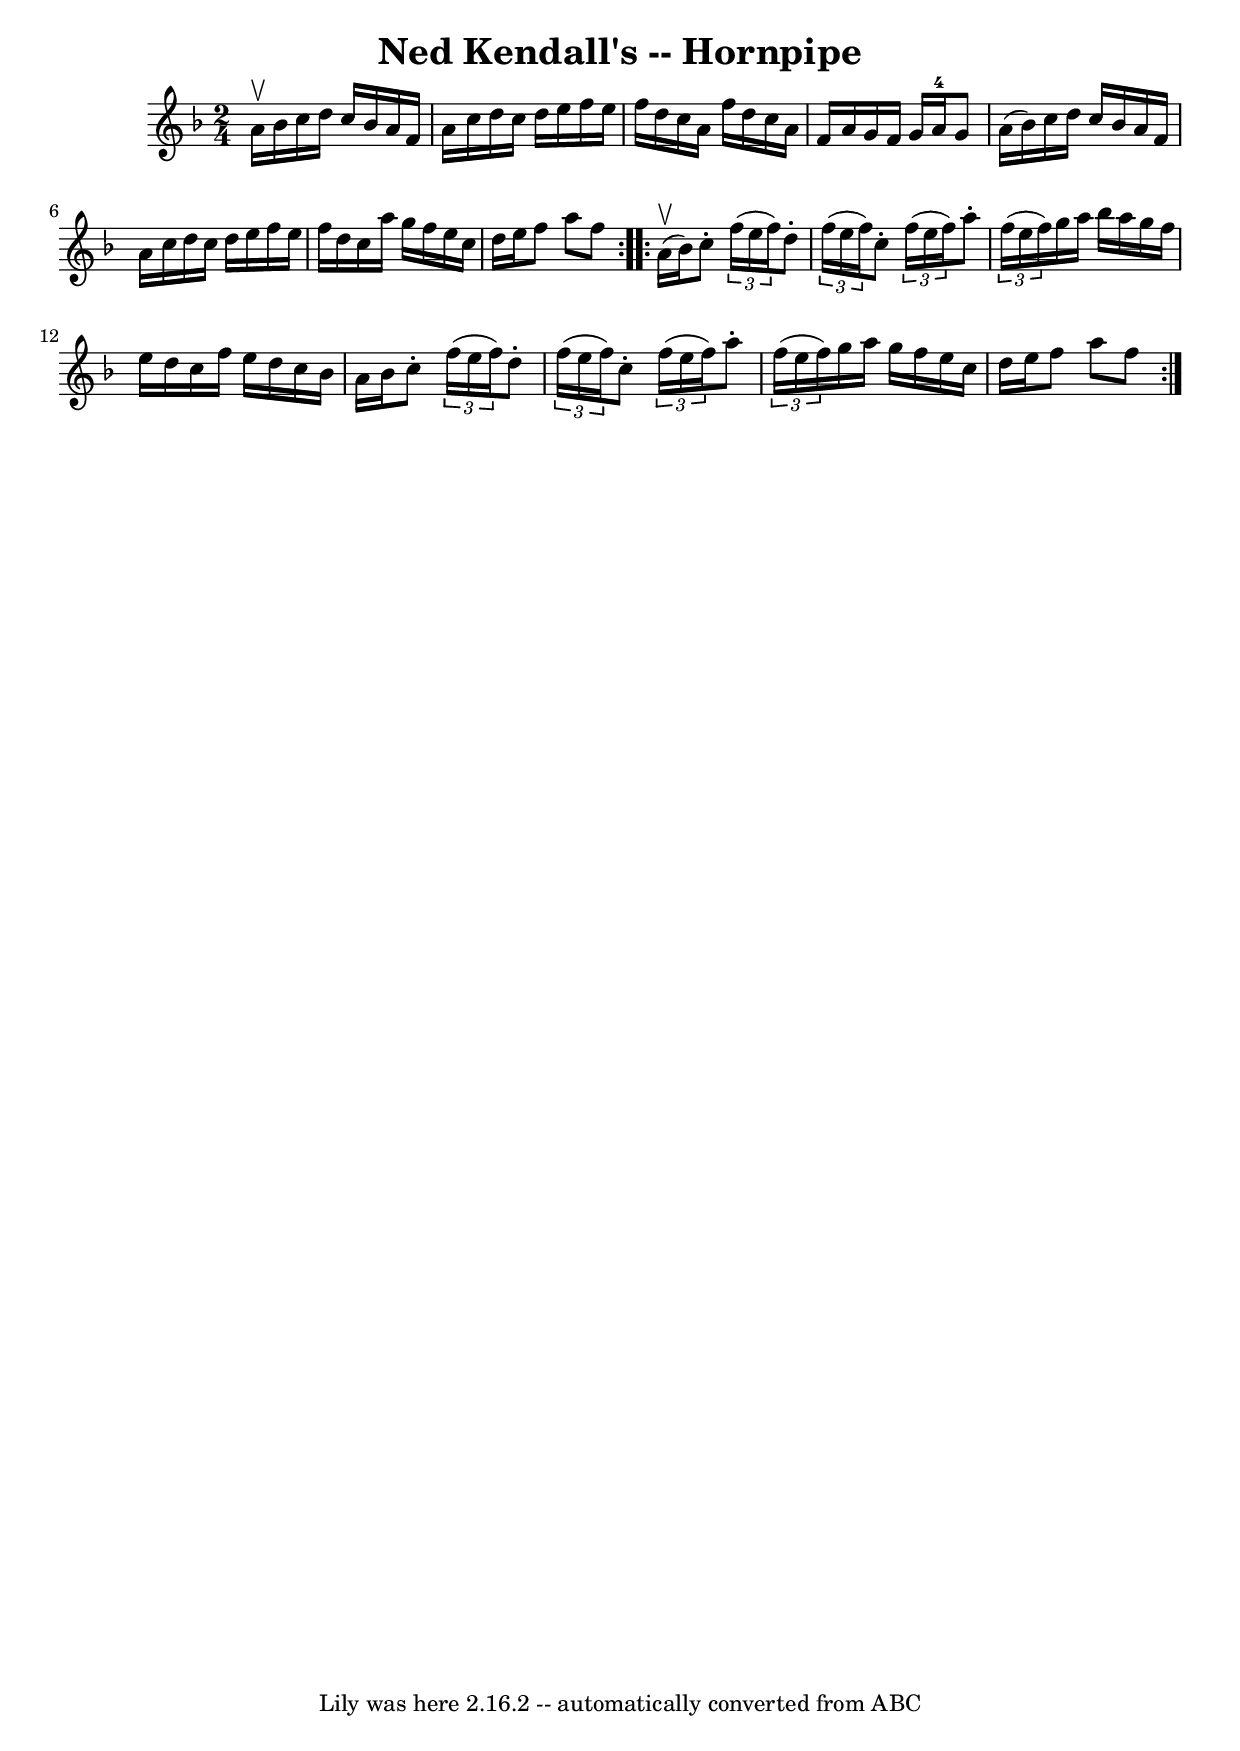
\version "2.7.40"
\include "Mammoth.ily"
\header {
	book = "Cole's 1000 Fiddle Tunes"
	crossRefNumber = "1"
	footnotes = ""
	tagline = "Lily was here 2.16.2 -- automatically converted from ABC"
	title = "Ned Kendall's -- Hornpipe"
}
voicedefault =  {
\set Score.defaultBarType = "empty"

\repeat volta 2 {
\time 2/4 \key f \major a'16^\upbow bes'16  |
 c''16 d''16    
c''16 bes'16 a'16 f'16 a'16 c''16  |
 d''16 c''16    
d''16 e''16 f''16 e''16 f''16 d''16  |
 c''16 a'16    
f''16 d''16 c''16 a'16 f'16 a'16  |
 g'16 f'16    
g'16 a'16-4 g'8 a'16 (bes'16) |
 c''16 d''16    
c''16 bes'16 a'16 f'16 a'16 c''16  |
 d''16 c''16    
d''16 e''16 f''16 e''16 f''16 d''16  |
 c''16 a''16   
 g''16 f''16 e''16 c''16 d''16 e''16  |
 f''8 a''8    
f''8  }     \repeat volta 2 { a'16 (^\upbow bes'16) |
 c''8 -. 
  \times 2/3 { f''16 (e''16 f''16) } d''8 -.   \times 2/3 {   
f''16 (e''16 f''16) } |
 c''8 -.   \times 2/3 { f''16 (
e''16 f''16) } a''8 -.   \times 2/3 { f''16 (e''16 f''16) } 
|
 g''16 a''16 bes''16 a''16 g''16 f''16 e''16    
d''16  |
 c''16 f''16 e''16 d''16 c''16 bes'16 a'16   
 bes'16  |
 c''8 -.   \times 2/3 { f''16 (e''16 f''16) }   
d''8 -.   \times 2/3 { f''16 (e''16 f''16) } |
 c''8 -.   
\times 2/3 { f''16 (e''16 f''16) } a''8 -.   \times 2/3 { f''16 
(e''16 f''16) } |
 g''16 a''16 g''16 f''16 e''16   
 c''16 d''16 e''16  |
 f''8 a''8 f''8  }   
}

\score{
    <<

	\context Staff="default"
	{
	    \voicedefault 
	}

    >>
	\layout {
	}
	\midi {}
}
